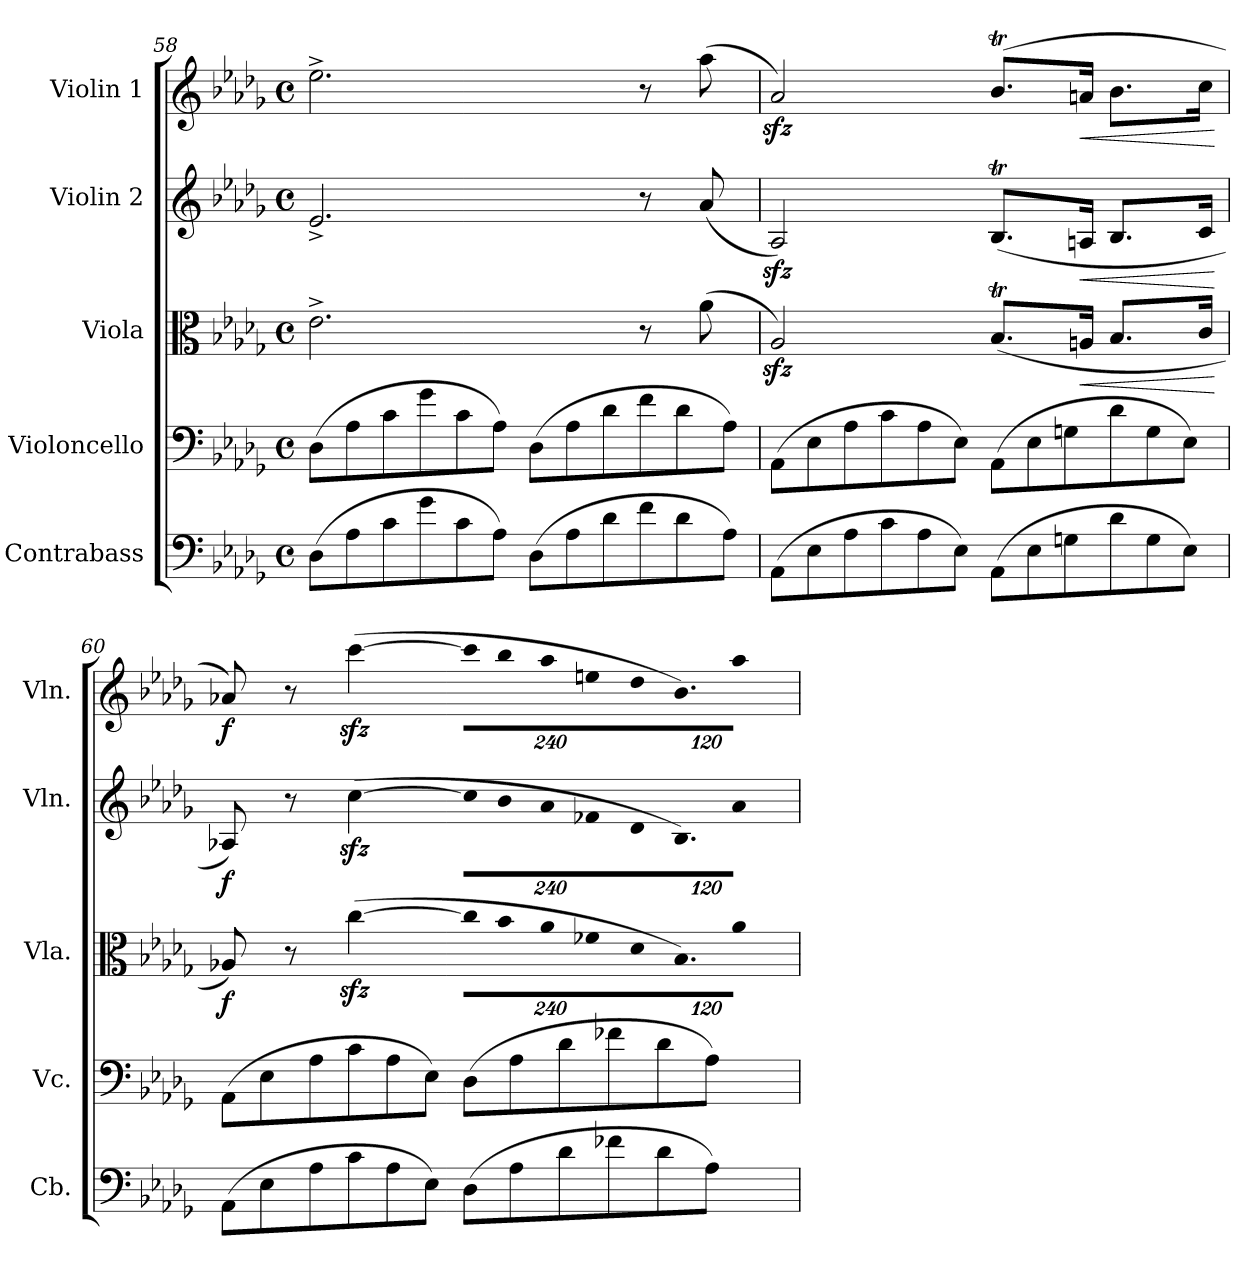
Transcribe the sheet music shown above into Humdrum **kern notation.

**kern	**kern	**kern	**dynam	**kern	**dynam	**kern	**dynam
*part5	*part4	*part3	*part3	*part2	*part2	*part1	*part1
*staff5	*staff4	*staff3	*staff3	*staff2	*staff2	*staff1	*staff1
*I"Contrabass	*I"Violoncello	*I"Viola	*	*I"Violin 2	*	*I"Violin 1	*
*I'Cb.	*I'Vc.	*I'Vla.	*	*I'Vln.	*	*I'Vln.	*
!!LO:PB:g=z
*clefF4	*clefF4	*clefC3	*	*clefG2	*	*clefG2	*
*ITrd7c12	*	*	*	*	*	*	*
*k[b-e-a-d-g-]	*k[b-e-a-d-g-]	*k[b-e-a-d-g-]	*	*k[b-e-a-d-g-]	*	*k[b-e-a-d-g-]	*
*M4/4	*M4/4	*M4/4	*	*M4/4	*	*M4/4	*
*met(c)	*met(c)	*met(c)	*	*met(c)	*	*met(c)	*
*Xtuplet	*Xtuplet	*	*	*	*	*	*
=58	=58	=58	=58	=58	=58	=58	=58
(12DD-\L	(12D-\L	2.e-^\	.	2.e-^/	.	2.ee-^\	.
12AA-\	12A-\	.	.	.	.	.	.
12C\	12c\	.	.	.	.	.	.
12G-\	12g-\	.	.	.	.	.	.
12C\	12c\	.	.	.	.	.	.
12AA-\J)	12A-\J)	.	.	.	.	.	.
(12DD-\L	(12D-\L	.	.	.	.	.	.
12AA-\	12A-\	.	.	.	.	.	.
12D-\	12d-\	.	.	.	.	.	.
12F\	12f\	8r	.	8r	.	8r	.
12D-\	12d-\	.	.	.	.	.	.
.	.	(8a-\	.	(8a-/	.	(8aa-\	.
12AA-\J)	12A-\J)	.	.	.	.	.	.
=59	=59	=59	=59	=59	=59	=59	=59
(12AAA-\L	(12AA-\L	2A-zz</)	.	2A-zz</)	.	2a-zz</)	.
12EE-\	12E-\	.	.	.	.	.	.
12AA-\	12A-\	.	.	.	.	.	.
12C\	12c\	.	.	.	.	.	.
12AA-\	12A-\	.	.	.	.	.	.
12EE-\J)	12E-\J)	.	.	.	.	.	.
(12AAA-\L	(12AA-\L	(8.B-T/L	.	(8.B-T/L	.	(8.b-T/L	.
12EE-\	12E-\	.	.	.	.	.	.
12GGn\	12Gn\	.	.	.	.	.	.
!	!	!	!LO:HP:b	!	!LO:HP:b	!	!LO:HP:b
.	.	16An/Jk	<	16An/Jk	<	16an/Jk	<
12D-\	12d-\	8.B-/L	.	8.B-/L	.	8.b-\L	.
12GG\	12G\	.	.	.	.	.	.
12EE-\J)	12E-\J)	.	.	.	.	.	.
.	.	16c/Jk	.	16c/Jk	.	16cc\Jk	.
.	.	.	[	.	[	.	[
=60	=60	=60	=60	=60	=60	=60	=60
!	!	!	!LO:DY:b	!	!LO:DY:b	!	!LO:DY:b
(12AAA-\L	(12AA-\L	8A-X/)	f	8A-X/)	f	8a-X/)	f
12EE-\	12E-\	.	.	.	.	.	.
.	.	8r	.	8r	.	8r	.
12AA-\	12A-\	.	.	.	.	.	.
12C\	12c\	([4cczz<\	.	([4cczz<\	.	([4ccczz<\	.
12AA-\	12A-\	.	.	.	.	.	.
12EE-\J)	12E-\J)	.	.	.	.	.	.
*	*	*Xbrackettup	*	*	*	*	*
!	!	!LO:N:vis=8	!	!	!	!	!
*	*	*	*	*Xbrackettup	*	*	*
!	!	!	!	!LO:N:vis=8	!	!	!
*	*	*	*	*	*	*Xbrackettup	*
!	!	!	!	!	!	!LO:N:vis=8	!
(12DD-\L	(12D-\L	1920%137cc\L]	.	1920%137cc\L]	.	1920%137ccc\L]	.
!	!	!LO:N:vis=8	!	!LO:N:vis=8	!	!LO:N:vis=8	!
.	.	1920%137b-\	.	1920%137b-\	.	1920%137bb-\	.
12AA-\	12A-\	.	.	.	.	.	.
!	!	!LO:N:vis=8	!	!LO:N:vis=8	!	!LO:N:vis=8	!
.	.	1920%137a-\	.	1920%137a-\	.	1920%137aa-\	.
12D-\	12d-\	.	.	.	.	.	.
!	!	!LO:N:vis=8	!	!LO:N:vis=8	!	!LO:N:vis=8	!
.	.	1920%137f-X\	.	1920%137f-X\	.	1920%137een\	.
12F-X\	12f-X\	.	.	.	.	.	.
!	!	!LO:N:vis=8	!	!LO:N:vis=8	!	!LO:N:vis=8	!
.	.	1920%137d-\	.	1920%137d-\	.	1920%137dd-\	.
12D-\	12d-\	.	.	.	.	.	.
!	!	!LO:N:vis=8.	!	!LO:N:vis=8.	!	!LO:N:vis=8.	!
.	.	960%103B-\)	.	960%103B-\)	.	960%103b-\)	.
12AA-\J)	12A-\J)	.	.	.	.	.	.
!	!	!LO:N:vis=16	!	!LO:N:vis=16	!	!LO:N:vis=16	!
.	.	640%23a-\Jk	.	640%23a-\Jk	.	640%23aa-\Jk	.
=	=	=	=	=	=	=	=
*-	*-	*-	*-	*-	*-	*-	*-
